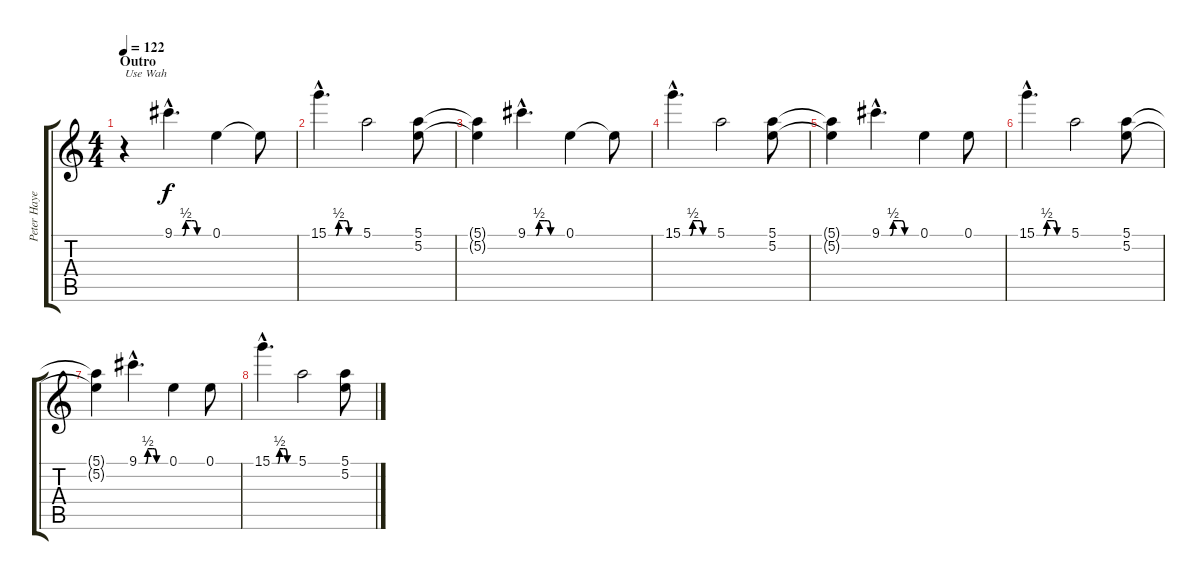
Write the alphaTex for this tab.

\track ("Peter Hayes - Guitar" "Peter Haye") {instrument overdrivenguitar}
\staff {score tabs}
\tuning (E4 B3 G3 D3 A2 E2) {hide}
\ts (4 4)
\section ("" "Outro")
\tempo 122
\clef g2
\ks c
r.4{txt "Use Wah" dy mp} 9.1{be (custom 0 0 10 0 15 0 20 2 30 2 35 2 40 0 46 0 60 0) hac}.4{d dy f} 0.1.4 0.1{t}.8 |
15.1{be (custom 0 0 10 0 15 0 20 2 30 2 35 2 40 0 46 0 60 0) hac}.4{d} 5.1.2 (5.1 5.2).8 |
(5.1{t} 5.2{t}).4 9.1{be (custom 0 0 10 0 15 0 20 2 30 2 35 2 40 0 46 0 60 0) hac}.4{d} 0.1.4 0.1{t}.8 |
15.1{be (custom 0 0 10 0 15 0 20 2 30 2 35 2 40 0 46 0 60 0) hac}.4{d} 5.1.2 (5.1 5.2).8 |
(5.1{t} 5.2{t}).4 9.1{be (custom 0 0 10 0 15 0 20 2 30 2 35 2 40 0 46 0 60 0) hac}.4{d} 0.1.4 0.1.8 |
15.1{be (custom 0 0 10 0 15 0 20 2 30 2 35 2 40 0 46 0 60 0) hac}.4{d} 5.1.2 (5.1 5.2).8 |
(5.1{t} 5.2{t}).4 9.1{be (custom 0 0 10 0 15 0 20 2 30 2 35 2 40 0 46 0 60 0) hac}.4{d} 0.1.4 0.1.8 |
15.1{be (custom 0 0 10 0 15 0 20 2 30 2 35 2 40 0 46 0 60 0) hac}.4{d} 5.1.2 (5.1 5.2).8
